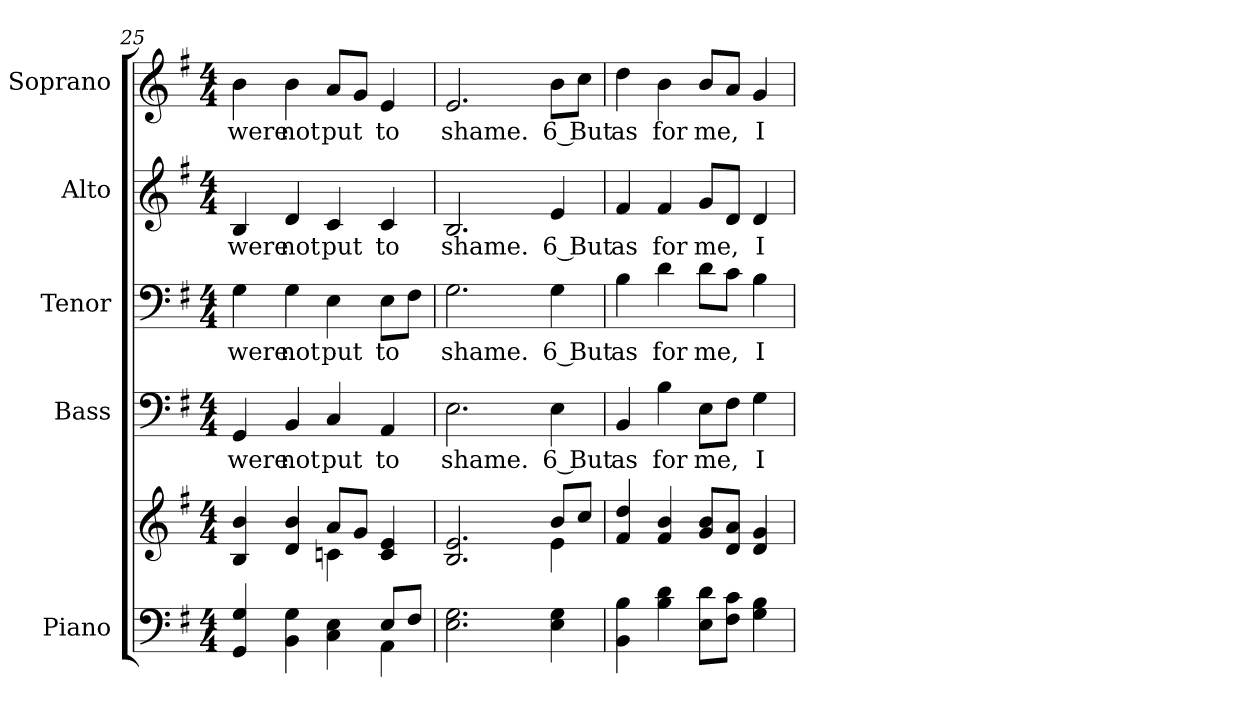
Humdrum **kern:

**kern	**kern	**kern	**text	**kern	**text	**kern	**text	**kern	**text
*part5	*part5	*part4	*part4	*part3	*part3	*part2	*part2	*part1	*part1
*staff6	*staff5	*staff4	*staff4	*staff3	*staff3	*staff2	*staff2	*staff1	*staff1
*I"Piano	*	*I"Bass	*	*I"Tenor	*	*I"Alto	*	*I"Soprano	*
*I'Pno.	*	*I'B.	*	*I'T.	*	*I'A.	*	*I'S.	*
*clefF4	*clefG2	*clefF4	*	*clefF4	*	*clefG2	*	*clefG2	*
*k[f#]	*k[f#]	*k[f#]	*	*k[f#]	*	*k[f#]	*	*k[f#]	*
*G:	*G:	*G:	*	*G:	*	*G:	*	*G:	*
*M4/4	*M4/4	*M4/4	*	*M4/4	*	*M4/4	*	*M4/4	*
=25	=25	=25	=25	=25	=25	=25	=25	=25	=25
*^	*^	*	*	*	*	*	*	*	*
!	!	!	!	!	!LO:LY:b:color=#000000	!	!	!	!	!	!
!	!	!	!	!	!	!	!LO:LY:b:color=#000000	!	!	!	!
!	!	!	!	!	!	!	!	!	!LO:LY:b:color=#000000	!	!
!	!	!	!	!	!	!	!	!	!	!	!LO:LY:b:color=#000000
4GGi/ 4Gi	2ryy	4Bi/ 4bi	2ryy	4GGi/	were	4Gi\	were	4Bi/	were	4bi\	were
!	!	!	!	!	!LO:LY:b:color=#000000	!	!	!	!	!	!
!	!	!	!	!	!	!	!LO:LY:b:color=#000000	!	!	!	!
!	!	!	!	!	!	!	!	!	!LO:LY:b:color=#000000	!	!
!	!	!	!	!	!	!	!	!	!	!	!LO:LY:b:color=#000000
4BBi\ 4Gi	.	4di/ 4bi	.	4BBi/	not	4Gi\	not	4di/	not	4bi\	not
!	!	!	!	!	!LO:LY:b:color=#000000	!	!	!	!	!	!
!	!	!	!	!	!	!	!LO:LY:b:color=#000000	!	!	!	!
!	!	!	!	!	!	!	!	!	!LO:LY:b:color=#000000	!	!
!	!	!	!	!	!	!	!	!	!	!	!LO:LY:b:color=#000000
4Ci\ 4Ei	4ryy	8ai/L	4cni\	4Ci/	put	4Ei\	put	4ci/	put	8ai/L	put
.	.	8gi/J	.	.	.	.	.	.	.	8gi/J	.
!	!	!	!	!	!LO:LY:b:color=#000000	!	!	!	!	!	!
!	!	!	!	!	!	!	!LO:LY:b:color=#000000	!	!	!	!
!	!	!	!	!	!	!	!	!	!LO:LY:b:color=#000000	!	!
!	!	!	!	!	!	!	!	!	!	!	!LO:LY:b:color=#000000
8Ei/L	4AAi\	4ci/ 4ei	4ryy	4AAi/	to	8Ei\L	to	4ci/	to	4ei/	to
8F#i/J	.	.	.	.	.	8F#i\J	.	.	.	.	.
*v	*v	*	*	*	*	*	*	*	*	*	*
!!LO:PB:g=z
=26	=26	=26	=26	=26	=26	=26	=26	=26	=26	=26
!	!	!	!	!LO:LY:b:color=#000000	!	!	!	!	!	!
!	!	!	!	!	!	!LO:LY:b:color=#000000	!	!	!	!
!	!	!	!	!	!	!	!	!LO:LY:b:color=#000000	!	!
!	!	!	!	!	!	!	!	!	!	!LO:LY:b:color=#000000
2.Ei\ 2.Gi	2.Bi/ 2.ei	2ryy	2.Ei\	shame.	2.Gi\	shame.	2.Bi/	shame.	2.ei/	shame.
.	.	4ryy	.	.	.	.	.	.	.	.
!	!	!	!	!LO:LY:b:color=#000000	!	!	!	!	!	!
!	!	!	!	!	!	!LO:LY:b:color=#000000	!	!	!	!
!	!	!	!	!	!	!	!	!LO:LY:b:color=#000000	!	!
!	!	!	!	!	!	!	!	!	!	!LO:LY:b:color=#000000
4Ei\ 4Gi	8bi/L	4ei\	4Ei\	6 But	4Gi\	6 But	4ei/	6 But	8bi\L	6 But
.	8cci/J	.	.	.	.	.	.	.	8cci\J	.
*	*v	*v	*	*	*	*	*	*	*	*
=27	=27	=27	=27	=27	=27	=27	=27	=27	=27
!	!	!	!LO:LY:b:color=#000000	!	!	!	!	!	!
!	!	!	!	!	!LO:LY:b:color=#000000	!	!	!	!
!	!	!	!	!	!	!	!LO:LY:b:color=#000000	!	!
!	!	!	!	!	!	!	!	!	!LO:LY:b:color=#000000
4BBi\ 4Bi	4f#i/ 4ddi	4BBi/	as	4Bi\	as	4f#i/	as	4ddi\	as
!	!	!	!LO:LY:b:color=#000000	!	!	!	!	!	!
!	!	!	!	!	!LO:LY:b:color=#000000	!	!	!	!
!	!	!	!	!	!	!	!LO:LY:b:color=#000000	!	!
!	!	!	!	!	!	!	!	!	!LO:LY:b:color=#000000
4Bi\ 4di	4f#i/ 4bi	4Bi\	for	4di\	for	4f#i/	for	4bi\	for
!	!	!	!LO:LY:b:color=#000000	!	!	!	!	!	!
!	!	!	!	!	!LO:LY:b:color=#000000	!	!	!	!
!	!	!	!	!	!	!	!LO:LY:b:color=#000000	!	!
!	!	!	!	!	!	!	!	!	!LO:LY:b:color=#000000
8Ei\ 8diL	8gi/ 8biL	8Ei\L	me,	8di\L	me,	8gi/L	me,	8bi/L	me,
8F#i\ 8ciJ	8di/ 8aiJ	8F#i\J	.	8ci\J	.	8di/J	.	8ai/J	.
!	!	!	!LO:LY:b:color=#000000	!	!	!	!	!	!
!	!	!	!	!	!LO:LY:b:color=#000000	!	!	!	!
!	!	!	!	!	!	!	!LO:LY:b:color=#000000	!	!
!	!	!	!	!	!	!	!	!	!LO:LY:b:color=#000000
4Gi\ 4Bi	4di/ 4gi	4Gi\	I	4Bi\	I	4di/	I	4gi/	I
=	=	=	=	=	=	=	=	=	=
*-	*-	*-	*-	*-	*-	*-	*-	*-	*-
